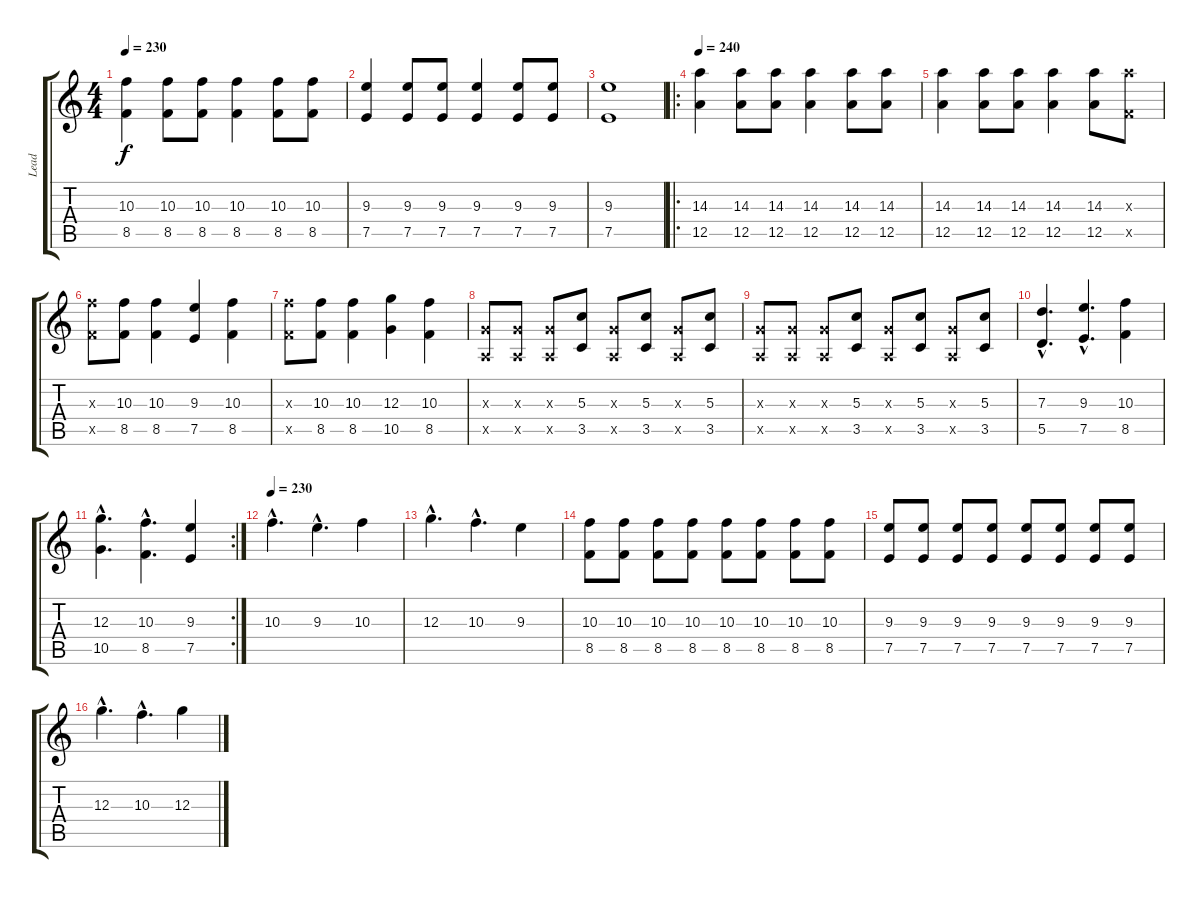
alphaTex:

\track ("Lead" "Lead") {instrument overdrivenguitar}
\staff {score tabs}
\tuning (E4 B3 G3 D3 A2 E2) {hide}
\ts (4 4)
\tempo 230
\clef g2
\ks c
(10.3 8.5).4{dy f} (10.3 8.5).8 (10.3 8.5).8 (10.3 8.5).4 (10.3 8.5).8 (10.3 8.5).8 |
(9.3 7.5).4 (9.3 7.5).8 (9.3 7.5).8 (9.3 7.5).4 (9.3 7.5).8 (9.3 7.5).8 |
(9.3 7.5).1 |
\ro
\tempo 240
(14.3 12.5).4 (14.3 12.5).8 (14.3 12.5).8 (14.3 12.5).4 (14.3 12.5).8 (14.3 12.5).8 |
(14.3 12.5).4 (14.3 12.5).8 (14.3 12.5).8 (14.3 12.5).4 (14.3 12.5).8 (14.3{x} 8.5{x}).8 |
(10.3{x} 8.5{x}).8 (10.3 8.5).8 (10.3 8.5).4 (9.3 7.5).4 (10.3 8.5).4 |
(10.3{x} 8.5{x}).8 (10.3 8.5).8 (10.3 8.5).4 (12.3 10.5).4 (10.3 8.5).4 |
(0.3{x} 0.5{x}).8 (0.3{x} 0.5{x}).8 (0.3{x} 0.5{x}).8 (5.3 3.5).8 (0.3{x} 0.5{x}).8 (5.3 3.5).8 (0.3{x} 0.5{x}).8 (5.3 3.5).8 |
(0.3{x} 0.5{x}).8 (0.3{x} 0.5{x}).8 (0.3{x} 0.5{x}).8 (5.3 3.5).8 (0.3{x} 0.5{x}).8 (5.3 3.5).8 (0.3{x} 0.5{x}).8 (5.3 3.5).8 |
(7.3{hac} 5.5{hac}).4{d} (9.3{hac} 7.5{hac}).4{d} (10.3 8.5).4 |
\rc 2
(12.3{hac} 10.5{hac}).4{d} (10.3{hac} 8.5{hac}).4{d} (9.3 7.5).4 |
\tempo 230
10.3{hac}.4{d} 9.3{hac}.4{d} 10.3.4 |
12.3{hac}.4{d} 10.3{hac}.4{d} 9.3.4 |
(10.3 8.5).8 (10.3 8.5).8 (10.3 8.5).8 (10.3 8.5).8 (10.3 8.5).8 (10.3 8.5).8 (10.3 8.5).8 (10.3 8.5).8 |
(9.3 7.5).8 (9.3 7.5).8 (9.3 7.5).8 (9.3 7.5).8 (9.3 7.5).8 (9.3 7.5).8 (9.3 7.5).8 (9.3 7.5).8 |
12.3{hac}.4{d} 10.3{hac}.4{d} 12.3.4
